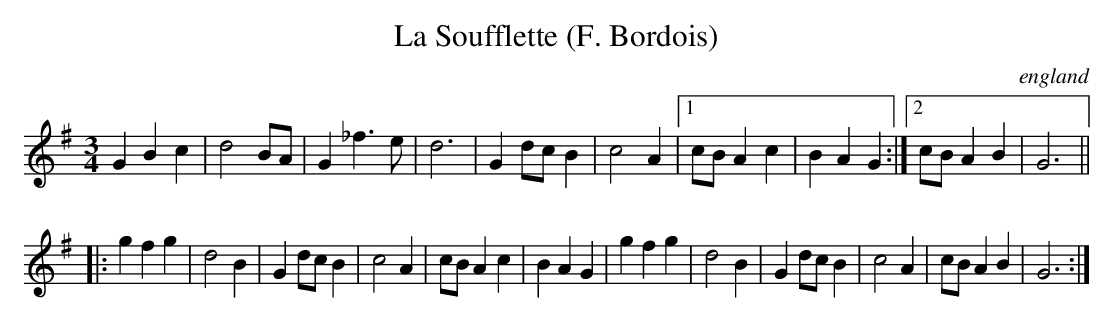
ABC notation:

X:1
T:La Soufflette (F. Bordois)
O:england
M:3/4
L:1/4
K:G
GBc|d2B/A/|G_f>e|d3|Gd/c/B|\
c2A|1 c/B/Ac|BAG:|2 c/B/AB|G3||
|:gfg|d2B|Gd/c/B|c2A|c/B/Ac|BAG|\
gfg|d2B|Gd/c/B|c2A|c/B/AB|G3:|
